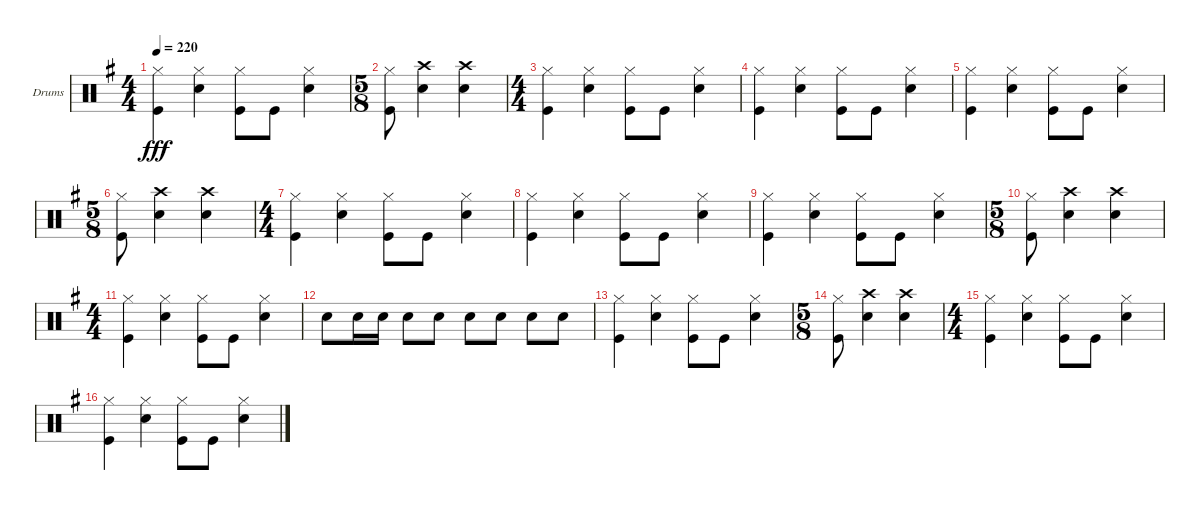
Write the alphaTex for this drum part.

\defaultSystemsLayout 4
\bracketExtendMode groupsimilarinstruments
\firstSystemTrackNameOrientation horizontal
\otherSystemsTrackNameOrientation horizontal
\chordDiagramsInScore
\track ("Lars U." "Drums") {instrument percussion}
\staff {score}
\articulation defaults
\ts (4 4)
\tempo 220
\clef neutral
\ks g
("Hi-Hat (closed)" "Kick (hit)").4{dy fff} ("Snare (hit) 2" "Hi-Hat (closed)").4 ("Kick (hit)" "Hi-Hat (closed)").8 "Kick (hit)".8 ("Hi-Hat (closed)" "Snare (hit) 2").4 |
\ts (5 8)
("Hi-Hat (closed)" "Kick (hit)").8 ("Snare (hit) 2" "Crash high (hit)").4 ("Snare (hit) 2" "Crash high (hit)").4 |
\ts (4 4)
("Hi-Hat (closed)" "Kick (hit)").4 ("Snare (hit) 2" "Hi-Hat (closed)").4 ("Kick (hit)" "Hi-Hat (closed)").8 "Kick (hit)".8 ("Snare (hit) 2" "Hi-Hat (closed)").4 |
("Hi-Hat (closed)" "Kick (hit)").4 ("Snare (hit) 2" "Hi-Hat (closed)").4 ("Kick (hit)" "Hi-Hat (closed)").8 "Kick (hit)".8 ("Snare (hit) 2" "Hi-Hat (closed)").4 |
("Kick (hit)" "Hi-Hat (closed)").4 ("Snare (hit) 2" "Hi-Hat (closed)").4 ("Kick (hit)" "Hi-Hat (closed)").8 "Kick (hit)".8 ("Snare (hit) 2" "Hi-Hat (closed)").4 |
\ts (5 8)
("Hi-Hat (closed)" "Kick (hit)").8 ("Snare (hit) 2" "Crash high (hit)").4 ("Crash high (hit)" "Snare (hit) 2").4 |
\ts (4 4)
("Kick (hit)" "Hi-Hat (closed)").4 ("Snare (hit) 2" "Hi-Hat (closed)").4 ("Kick (hit)" "Hi-Hat (closed)").8 "Kick (hit)".8 ("Snare (hit) 2" "Hi-Hat (closed)").4 |
("Hi-Hat (closed)" "Kick (hit)").4 ("Snare (hit) 2" "Hi-Hat (closed)").4 ("Hi-Hat (closed)" "Kick (hit)").8 "Kick (hit)".8 ("Snare (hit) 2" "Hi-Hat (closed)").4 |
("Hi-Hat (closed)" "Kick (hit)").4 ("Snare (hit) 2" "Hi-Hat (closed)").4 ("Kick (hit)" "Hi-Hat (closed)").8 "Kick (hit)".8 ("Hi-Hat (closed)" "Snare (hit) 2").4 |
\ts (5 8)
("Hi-Hat (closed)" "Kick (hit)").8 ("Snare (hit) 2" "Crash high (hit)").4 ("Snare (hit) 2" "Crash high (hit)").4 |
\ts (4 4)
("Hi-Hat (closed)" "Kick (hit)").4 ("Snare (hit) 2" "Hi-Hat (closed)").4 ("Kick (hit)" "Hi-Hat (closed)").8 "Kick (hit)".8 ("Snare (hit) 2" "Hi-Hat (closed)").4 |
"Snare (hit) 2".8 "Snare (hit) 2".16 "Snare (hit) 2".16 "Snare (hit) 2".8 "Snare (hit) 2".8 "Snare (hit) 2".8 "Snare (hit) 2".8 "Snare (hit) 2".8 "Snare (hit) 2".8 |
("Kick (hit)" "Hi-Hat (closed)").4 ("Hi-Hat (closed)" "Snare (hit) 2").4 ("Kick (hit)" "Hi-Hat (closed)").8 "Kick (hit)".8 ("Snare (hit) 2" "Hi-Hat (closed)").4 |
\ts (5 8)
("Hi-Hat (closed)" "Kick (hit)").8 ("Snare (hit) 2" "Crash high (hit)").4 ("Snare (hit) 2" "Crash high (hit)").4 |
\ts (4 4)
("Kick (hit)" "Hi-Hat (closed)").4 ("Snare (hit) 2" "Hi-Hat (closed)").4 ("Kick (hit)" "Hi-Hat (closed)").8 "Kick (hit)".8 ("Snare (hit) 2" "Hi-Hat (closed)").4 |
("Hi-Hat (closed)" "Kick (hit)").4 ("Snare (hit) 2" "Hi-Hat (closed)").4 ("Hi-Hat (closed)" "Kick (hit)").8 "Kick (hit)".8 ("Snare (hit) 2" "Hi-Hat (closed)").4
